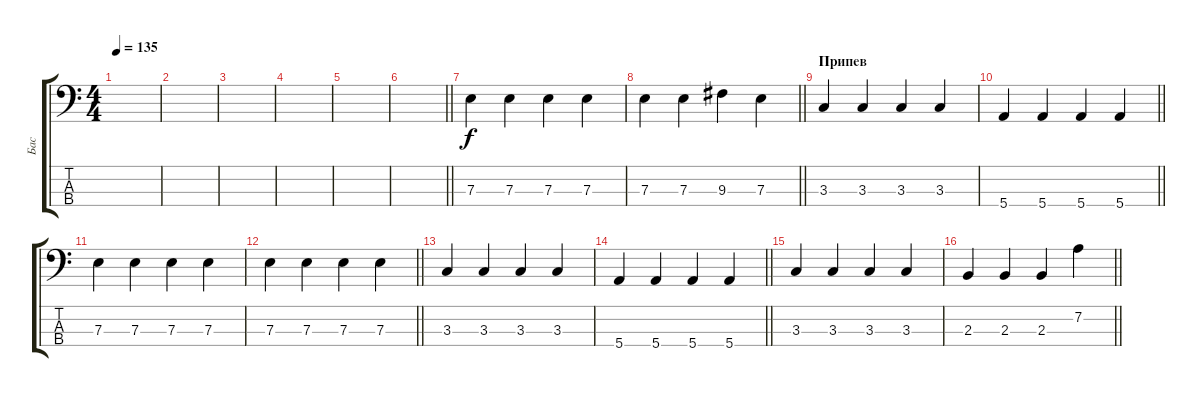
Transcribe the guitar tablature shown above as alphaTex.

\track ("Бас" "Бас") {instrument electricbassfinger}
\staff {score tabs}
\tuning (G2 D2 A1 E1) {hide}
\ts (4 4)
\tempo 135
\clef f4
\ks c
|
|
|
|
|
\barLineRight lightlight
|
7.3.4 7.3.4 7.3.4 7.3.4 |
\barLineRight lightlight
7.3.4 7.3.4 9.3.4 7.3.4 |
\section ("" "Припев")
3.3.4 3.3.4 3.3.4 3.3.4 |
\barLineRight lightlight
5.4.4 5.4.4 5.4.4 5.4.4 |
7.3.4 7.3.4 7.3.4 7.3.4 |
\barLineRight lightlight
7.3.4 7.3.4 7.3.4 7.3.4 |
3.3.4 3.3.4 3.3.4 3.3.4 |
\barLineRight lightlight
5.4.4 5.4.4 5.4.4 5.4.4 |
3.3.4 3.3.4 3.3.4 3.3.4 |
\barLineRight lightlight
2.3.4 2.3.4 2.3.4 7.2.4
